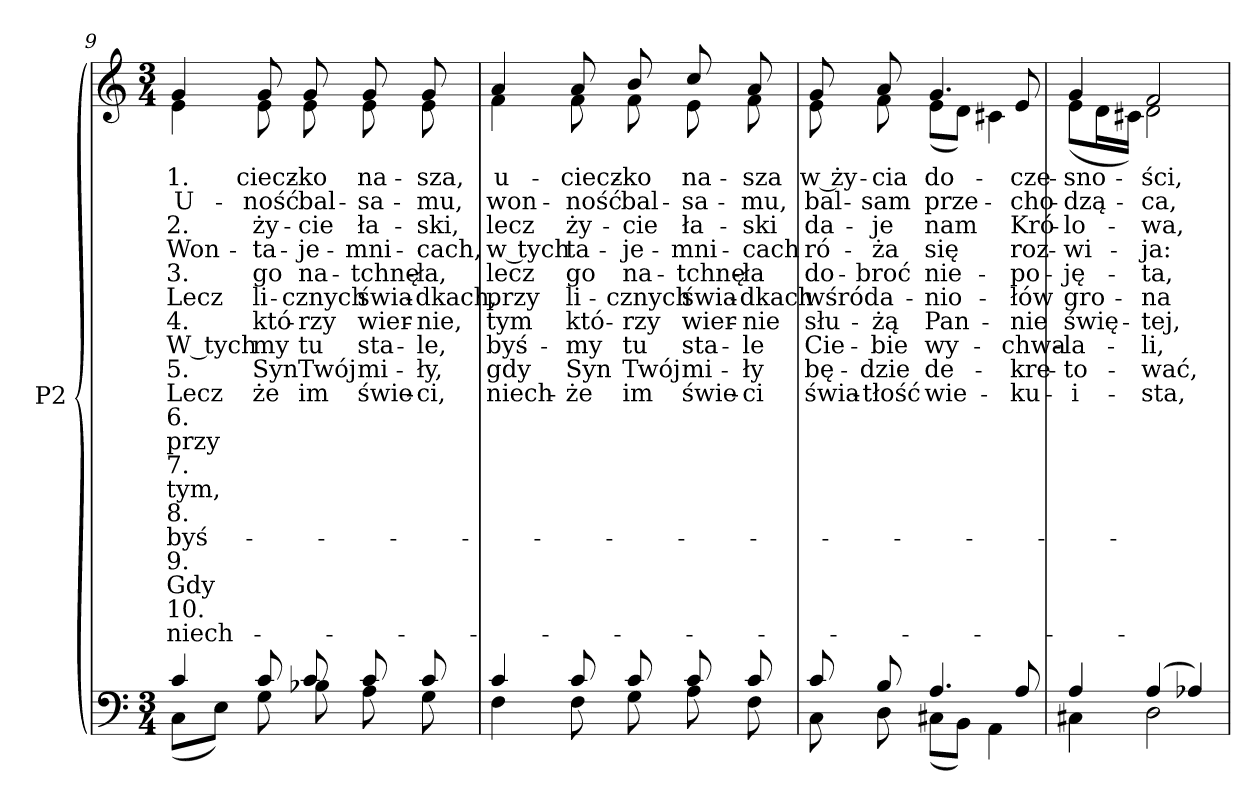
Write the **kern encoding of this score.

**kern	**kern	**text	**text	**text	**text	**text	**text	**text	**text	**text	**text	**text	**text	**text	**text	**text	**text	**text	**text	**text	**text
*part2	*part1	*part1	*part1	*part1	*part1	*part1	*part1	*part1	*part1	*part1	*part1	*part1	*part1	*part1	*part1	*part1	*part1	*part1	*part1	*part1	*part1
*staff2	*staff1	*staff1	*staff1	*staff1	*staff1	*staff1	*staff1	*staff1	*staff1	*staff1	*staff1	*staff1	*staff1	*staff1	*staff1	*staff1	*staff1	*staff1	*staff1	*staff1	*staff1
*I"P2	*	*	*	*	*	*	*	*	*	*	*	*	*	*	*	*	*	*	*	*	*
!!LO:LB:g=z
*clefF4	*clefG2	*	*	*	*	*	*	*	*	*	*	*	*	*	*	*	*	*	*	*	*
*k[]	*k[]	*	*	*	*	*	*	*	*	*	*	*	*	*	*	*	*	*	*	*	*
*C:	*C:	*	*	*	*	*	*	*	*	*	*	*	*	*	*	*	*	*	*	*	*
*M3/4	*M3/4	*	*	*	*	*	*	*	*	*	*	*	*	*	*	*	*	*	*	*	*
=9	=9	=9	=9	=9	=9	=9	=9	=9	=9	=9	=9	=9	=9	=9	=9	=9	=9	=9	=9	=9	=9
*^	*	*	*	*	*	*	*	*	*	*	*	*	*	*	*	*	*	*	*	*	*
!	!	!	!LO:LY:b:color=#000000	!LO:LY:b:color=#000000	!LO:LY:b:color=#000000	!LO:LY:b:color=#000000	!LO:LY:b:color=#000000	!LO:LY:b:color=#000000	!LO:LY:b:color=#000000	!LO:LY:b:color=#000000	!LO:LY:b:color=#000000	!LO:LY:b:color=#000000	!LO:LY:b:color=#000000	!LO:LY:b:color=#000000	!LO:LY:b:color=#000000	!LO:LY:b:color=#000000	!LO:LY:b:color=#000000	!LO:LY:b:color=#000000	!LO:LY:b:color=#000000	!LO:LY:b:color=#000000	!LO:LY:b:color=#000000	!LO:LY:b:color=#000000
*	*	*^	*	*	*	*	*	*	*	*	*	*	*	*	*	*	*	*	*	*	*	*
4ci/	(8Ci\L	4gi/	4ei\	1.	U-	2.	Won-	3.	Lecz	4.	W tych	5.	Lecz	6.	przy	7.	tym,	8.	byś-	9.	-Gdy	10.	niech-
.	8Ei\J)	.	.	.	.	.	.	.	.	.	.	.	.	.	.	.	.	.	.	.	.	.	.
!	!	!	!	!LO:LY:b:color=#000000	!LO:LY:b:color=#000000	!LO:LY:b:color=#000000	!LO:LY:b:color=#000000	!LO:LY:b:color=#000000	!LO:LY:b:color=#000000	!LO:LY:b:color=#000000	!LO:LY:b:color=#000000	!LO:LY:b:color=#000000	!LO:LY:b:color=#000000	!	!	!	!	!	!	!	!	!	!
8ci/	8Gi\	8gi/	8ei\	-ciecz-	-ność	ży-	ta-	go	-li-	-któ-	-my	Syn	że	.	.	.	.	.	.	.	.	.	.
!	!	!	!	!LO:LY:b:color=#000000	!LO:LY:b:color=#000000	!LO:LY:b:color=#000000	!LO:LY:b:color=#000000	!LO:LY:b:color=#000000	!LO:LY:b:color=#000000	!LO:LY:b:color=#000000	!LO:LY:b:color=#000000	!LO:LY:b:color=#000000	!LO:LY:b:color=#000000	!	!	!	!	!	!	!	!	!	!
8ci/	8B-Xi\	8gi/	8ei\	-ko	bal-	-cie	-je-	na-	cznych	rzy	tu	Twój	im	.	.	.	.	.	.	.	.	.	.
!	!	!	!	!LO:LY:b:color=#000000	!LO:LY:b:color=#000000	!LO:LY:b:color=#000000	!LO:LY:b:color=#000000	!LO:LY:b:color=#000000	!LO:LY:b:color=#000000	!LO:LY:b:color=#000000	!LO:LY:b:color=#000000	!LO:LY:b:color=#000000	!LO:LY:b:color=#000000	!	!	!	!	!	!	!	!	!	!
8ci/	8Ai\	8gi/	8ei\	na-	-sa-	ła-	-mni-	-tchnę-	świa-	-wier-	-sta-	-mi-	-świe-	.	.	.	.	.	.	.	.	.	.
!	!	!	!	!LO:LY:b:color=#000000	!LO:LY:b:color=#000000	!LO:LY:b:color=#000000	!LO:LY:b:color=#000000	!LO:LY:b:color=#000000	!LO:LY:b:color=#000000	!LO:LY:b:color=#000000	!LO:LY:b:color=#000000	!LO:LY:b:color=#000000	!LO:LY:b:color=#000000	!	!	!	!	!	!	!	!	!	!
8ci/	8Gi\	8gi/	8ei\	-sza,	-mu,	-ski,	-cach,	-ła,	-dkach,	nie,	le,	ły,	ci,	.	.	.	.	.	.	.	.	.	.
=10	=10	=10	=10	=10	=10	=10	=10	=10	=10	=10	=10	=10	=10	=10	=10	=10	=10	=10	=10	=10	=10	=10	=10
!	!	!	!	!LO:LY:b:color=#000000	!LO:LY:b:color=#000000	!LO:LY:b:color=#000000	!LO:LY:b:color=#000000	!LO:LY:b:color=#000000	!LO:LY:b:color=#000000	!LO:LY:b:color=#000000	!LO:LY:b:color=#000000	!LO:LY:b:color=#000000	!LO:LY:b:color=#000000	!	!	!	!	!	!	!	!	!	!
4ci/	4Fi\	4ai/	4fi\	u-	won-	lecz	w tych	lecz	-przy	tym	byś-	-gdy	niech-	.	.	.	.	.	.	.	.	.	.
!	!	!	!	!LO:LY:b:color=#000000	!LO:LY:b:color=#000000	!LO:LY:b:color=#000000	!LO:LY:b:color=#000000	!LO:LY:b:color=#000000	!LO:LY:b:color=#000000	!LO:LY:b:color=#000000	!LO:LY:b:color=#000000	!LO:LY:b:color=#000000	!LO:LY:b:color=#000000	!	!	!	!	!	!	!	!	!	!
8ci/	8Fi\	8ai/	8fi\	-ciecz-	-ność	ży-	ta-	go	li-	-któ-	-my	Syn	że	.	.	.	.	.	.	.	.	.	.
!	!	!	!	!LO:LY:b:color=#000000	!LO:LY:b:color=#000000	!LO:LY:b:color=#000000	!LO:LY:b:color=#000000	!LO:LY:b:color=#000000	!LO:LY:b:color=#000000	!LO:LY:b:color=#000000	!LO:LY:b:color=#000000	!LO:LY:b:color=#000000	!LO:LY:b:color=#000000	!	!	!	!	!	!	!	!	!	!
8ci/	8Gi\	8bi/	8fi\	-ko	bal-	-cie	-je-	na-	cznych	rzy	tu	Twój	im	.	.	.	.	.	.	.	.	.	.
!	!	!	!	!LO:LY:b:color=#000000	!LO:LY:b:color=#000000	!LO:LY:b:color=#000000	!LO:LY:b:color=#000000	!LO:LY:b:color=#000000	!LO:LY:b:color=#000000	!LO:LY:b:color=#000000	!LO:LY:b:color=#000000	!LO:LY:b:color=#000000	!LO:LY:b:color=#000000	!	!	!	!	!	!	!	!	!	!
8ci/	8Ai\	8cci/	8ei\	na-	-sa-	ła-	-mni-	-tchnę-	świa-	-wier-	-sta-	-mi-	-świe-	.	.	.	.	.	.	.	.	.	.
!	!	!	!	!LO:LY:b:color=#000000	!LO:LY:b:color=#000000	!LO:LY:b:color=#000000	!LO:LY:b:color=#000000	!LO:LY:b:color=#000000	!LO:LY:b:color=#000000	!LO:LY:b:color=#000000	!LO:LY:b:color=#000000	!LO:LY:b:color=#000000	!LO:LY:b:color=#000000	!	!	!	!	!	!	!	!	!	!
8ci/	8Fi\	8ai/	8fi\	-sza	-mu,	-ski	-cach	-ła	-dkach	nie	le	ły	ci	.	.	.	.	.	.	.	.	.	.
=11	=11	=11	=11	=11	=11	=11	=11	=11	=11	=11	=11	=11	=11	=11	=11	=11	=11	=11	=11	=11	=11	=11	=11
!	!	!	!	!LO:LY:b:color=#000000	!LO:LY:b:color=#000000	!LO:LY:b:color=#000000	!LO:LY:b:color=#000000	!LO:LY:b:color=#000000	!LO:LY:b:color=#000000	!LO:LY:b:color=#000000	!LO:LY:b:color=#000000	!LO:LY:b:color=#000000	!LO:LY:b:color=#000000	!	!	!	!	!	!	!	!	!	!
8ci/	8Ci\	8gi/	8ei\	w ży-	bal-	da-	ró-	do-	wśród	słu-	-Cie-	-bę-	-świa-	.	.	.	.	.	.	.	.	.	.
!	!	!	!	!LO:LY:b:color=#000000	!LO:LY:b:color=#000000	!LO:LY:b:color=#000000	!LO:LY:b:color=#000000	!LO:LY:b:color=#000000	!LO:LY:b:color=#000000	!LO:LY:b:color=#000000	!LO:LY:b:color=#000000	!LO:LY:b:color=#000000	!LO:LY:b:color=#000000	!	!	!	!	!	!	!	!	!	!
8Bi/	8Di\	8ai/	8fi\	-cia	-sam	-je	-ża	-broć	-a-	-żą	bie	dzie	tłość	.	.	.	.	.	.	.	.	.	.
!	!	!	!	!LO:LY:b:color=#000000	!LO:LY:b:color=#000000	!LO:LY:b:color=#000000	!LO:LY:b:color=#000000	!LO:LY:b:color=#000000	!LO:LY:b:color=#000000	!LO:LY:b:color=#000000	!LO:LY:b:color=#000000	!LO:LY:b:color=#000000	!LO:LY:b:color=#000000	!	!	!	!	!	!	!	!	!	!
4.Ai/	(8C#Xi\L	4.gi/	(8ei\L	do-	prze-	nam	się	nie-	nio-	-Pan-	-wy-	-de-	-wie-	.	.	.	.	.	.	.	.	.	.
.	8BBi\J)	.	8di\J)	.	.	.	.	.	.	.	.	.	.	.	.	.	.	.	.	.	.	.	.
.	4AAi\	.	4c#Xi\	.	.	.	.	.	.	.	.	.	.	.	.	.	.	.	.	.	.	.	.
!	!	!	!	!LO:LY:b:color=#000000	!LO:LY:b:color=#000000	!LO:LY:b:color=#000000	!LO:LY:b:color=#000000	!LO:LY:b:color=#000000	!LO:LY:b:color=#000000	!LO:LY:b:color=#000000	!LO:LY:b:color=#000000	!LO:LY:b:color=#000000	!LO:LY:b:color=#000000	!	!	!	!	!	!	!	!	!	!
8Ai/	.	8ei/	.	-cze-	-cho-	Kró-	roz-	-po-	-łów	nie	chwa-	-kre-	-ku-	.	.	.	.	.	.	.	.	.	.
=12	=12	=12	=12	=12	=12	=12	=12	=12	=12	=12	=12	=12	=12	=12	=12	=12	=12	=12	=12	=12	=12	=12	=12
!	!	!	!	!LO:LY:b:color=#000000	!LO:LY:b:color=#000000	!LO:LY:b:color=#000000	!LO:LY:b:color=#000000	!LO:LY:b:color=#000000	!LO:LY:b:color=#000000	!LO:LY:b:color=#000000	!LO:LY:b:color=#000000	!LO:LY:b:color=#000000	!LO:LY:b:color=#000000	!	!	!	!	!	!	!	!	!	!
4Ai/	4C#Xi\	4gi/	(8ei\L	-sno-	-dzą-	-lo-	-wi-	-ję-	-gro-	-świę-	-la-	-to-	-i-	.	.	.	.	.	.	.	.	.	.
.	.	.	16di\L	.	.	.	.	.	.	.	.	.	.	.	.	.	.	.	.	.	.	.	.
.	.	.	16c#Xi\JJ)	.	.	.	.	.	.	.	.	.	.	.	.	.	.	.	.	.	.	.	.
!	!	!	!	!LO:LY:b:color=#000000	!LO:LY:b:color=#000000	!LO:LY:b:color=#000000	!LO:LY:b:color=#000000	!LO:LY:b:color=#000000	!LO:LY:b:color=#000000	!LO:LY:b:color=#000000	!LO:LY:b:color=#000000	!LO:LY:b:color=#000000	!LO:LY:b:color=#000000	!	!	!	!	!	!	!	!	!	!
(4Ai/	2Di\	2fi/	2di\	-ści,	-ca,	-wa,	-ja:	-ta,	-na	tej,	li,	wać,	sta,	.	.	.	.	.	.	.	.	.	.
4A-Xi/)	.	.	.	.	.	.	.	.	.	.	.	.	.	.	.	.	.	.	.	.	.	.	.
*v	*v	*	*	*	*	*	*	*	*	*	*	*	*	*	*	*	*	*	*	*	*	*	*
*	*v	*v	*	*	*	*	*	*	*	*	*	*	*	*	*	*	*	*	*	*	*	*
=	=	=	=	=	=	=	=	=	=	=	=	=	=	=	=	=	=	=	=	=	=
*-	*-	*-	*-	*-	*-	*-	*-	*-	*-	*-	*-	*-	*-	*-	*-	*-	*-	*-	*-	*-	*-
